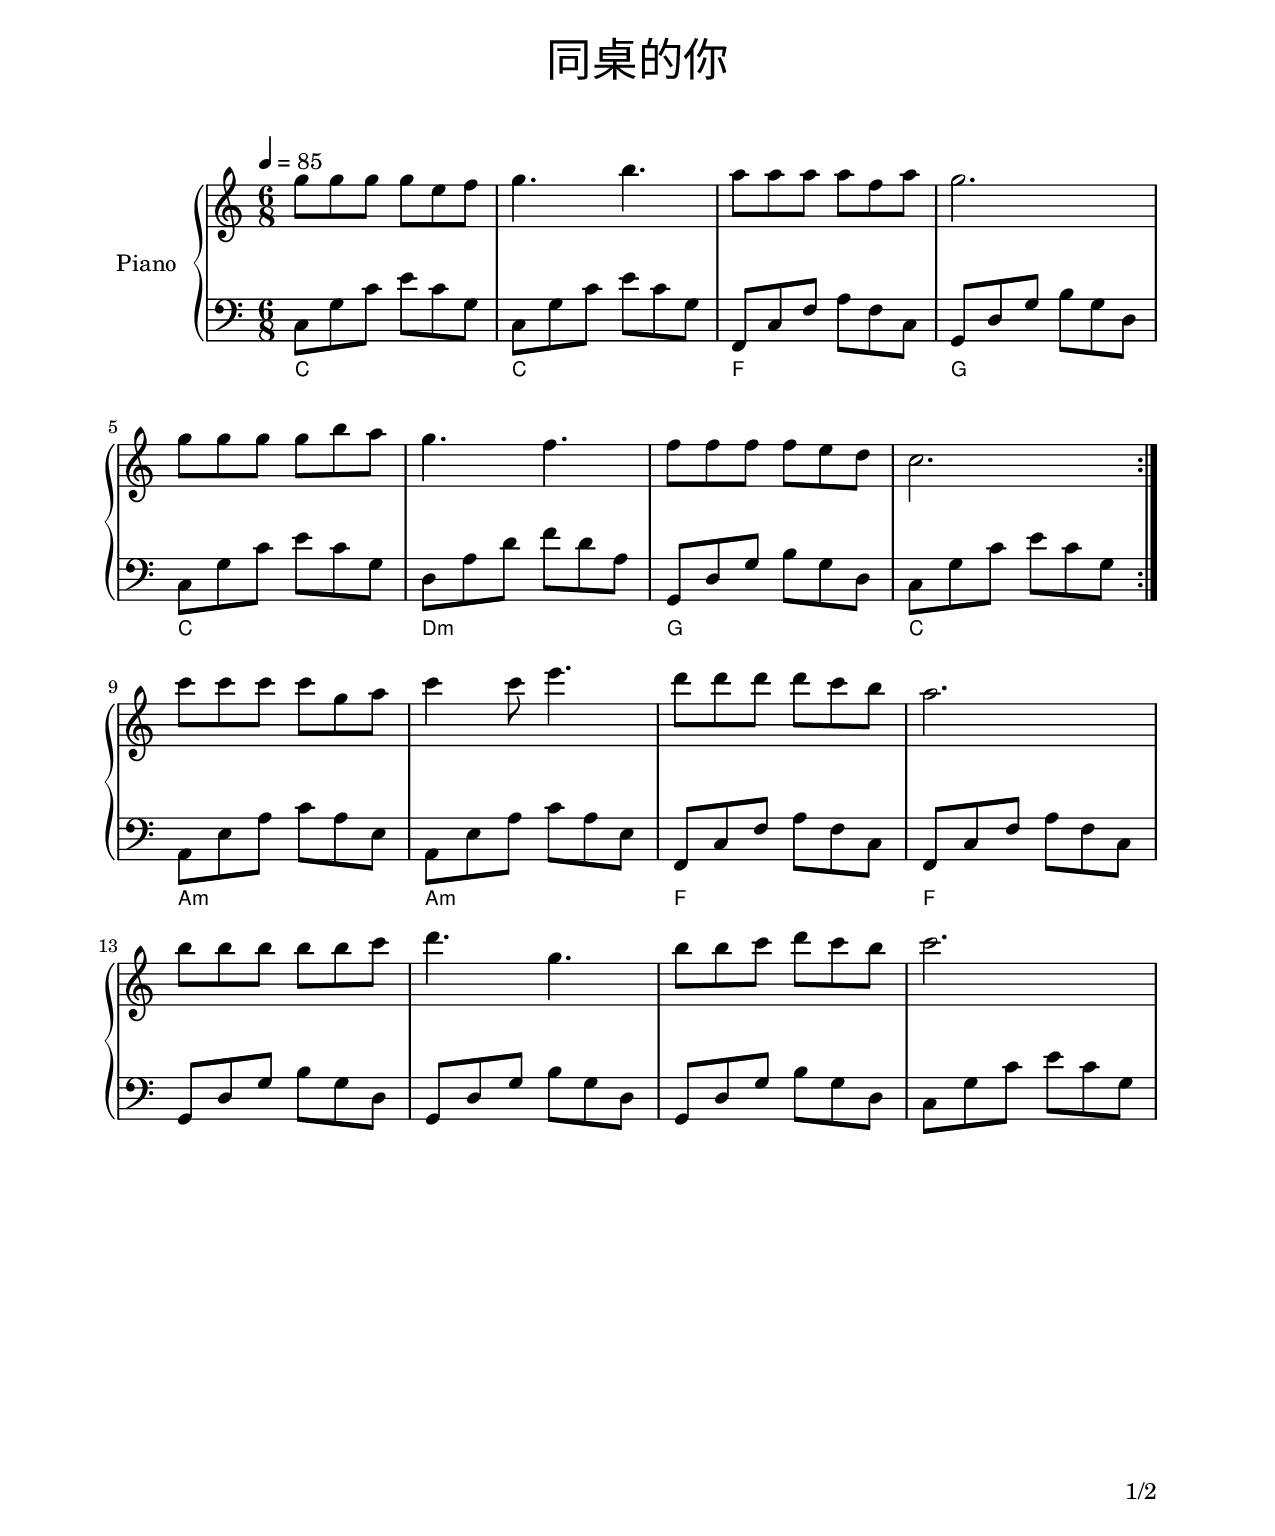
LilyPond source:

\version "2.24.3"
\include "../settings.v1.ly"

\header {
  title = \markup \override #'((font-name . "FangSong")(font-size . 6)) "同桌的你"
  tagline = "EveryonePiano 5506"
}

\paper {
  total-page = 2
}

\markup \vspace #1.5

C  = { c8  g8 c'8 e'8 c'8 g8 }
Dm = { d8  a8 d'8 f'8 d'8 a8 }
F  = { f,8 c8 f8  a8  f8  c8 }
G  = { g,8 d8 g8  b8  g8  d8 }
Am = { a,8 e8 a8  c'8 a8  e8 }

\score {
  \new PianoStaff \with {
    instrumentName = "Piano"
  } <<
    \new Staff {
      \tempo 4 = 85
      \clef treble
      \key c \major
      \time 6/8
      
      \repeat volta 2 {
        g''8 g''8 g''8 g''8 e''8 f''8 | g''4. b''4. | a''8 a''8 a''8 a''8 f''8 a''8 | g''2. | \break
        g''8 g''8 g''8 g''8 b''8 a''8 | g''4. f''4. | f''8 f''8 f''8 f''8 e''8 d''8 | c''2. | \break
      }
      
      c'''8 c'''8 c'''8 c'''8 g''8 a''8  | c'''4 c'''8 e'''4. | d'''8 d'''8 d'''8 d'''8 c'''8 b''8 | a''2.  | \break
      b''8  b''8  b''8  b''8  b''8 c'''8 | d'''4.      g''4.  | b''8  b''8  c'''8 d'''8 c'''8 b''8 | c'''2. | \break
    }
    \new Staff {
      \clef bass
      \key c \major
      \time 6/8
      
      \C | \C  | \F | \G |
      \C | \Dm | \G | \C |
      
      \Am | \Am | \F | \F |
      \G  | \G  | \G | \C |
    }
    \chords {
      
      c2. | c2.   | f2. | g2. |
      c2. | d2.:m | g2. | c2. |
      
      a2.:m | a2.:m | f2. | f2. |
    }
  >>
  \layout {}
  \midi {}
}
